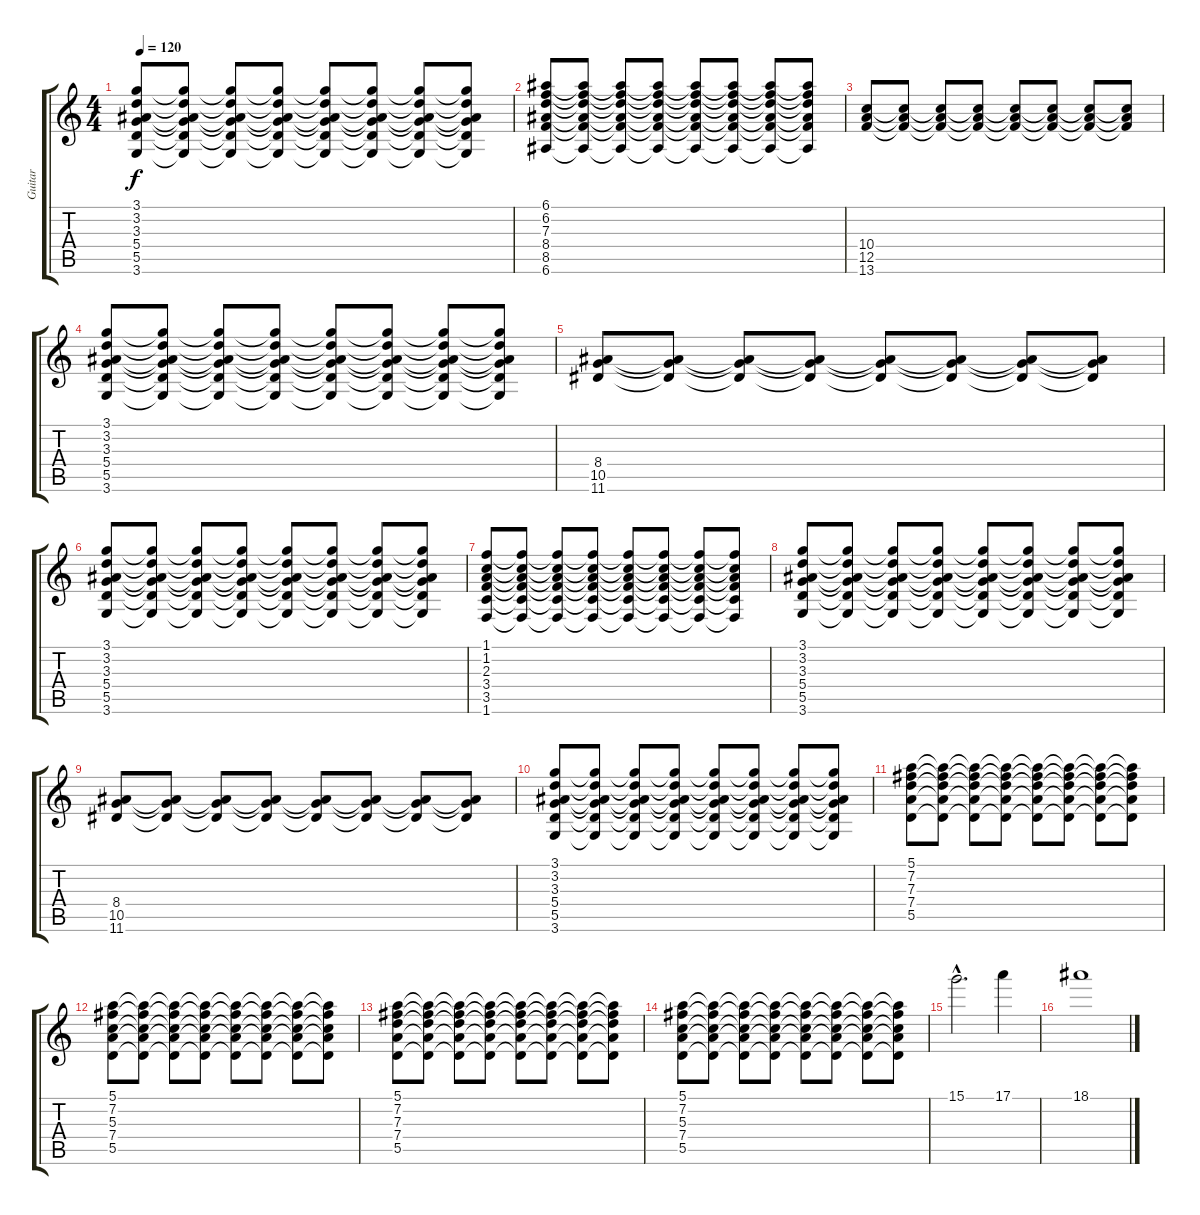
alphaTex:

\track ("Guitar" "Guitar") {instrument electricguitarclean}
\staff {score tabs}
\tuning (E4 B3 G3 D3 A2 E2) {hide}
\ts (4 4)
\tempo 120
\clef g2
\ks c
(3.1 3.2 3.3 5.4 5.5 3.6).8{dy f volume 11 instrument distortionguitar} (3.1{t} 3.2{t} 3.3{t} 5.4{t} 5.5{t} 3.6{t}).8 (3.1{t} 3.2{t} 3.3{t} 5.4{t} 5.5{t} 3.6{t}).8 (3.1{t} 3.2{t} 3.3{t} 5.4{t} 5.5{t} 3.6{t}).8 (3.1{t} 3.2{t} 3.3{t} 5.4{t} 5.5{t} 3.6{t}).8 (3.1{t} 3.2{t} 3.3{t} 5.4{t} 5.5{t} 3.6{t}).8 (3.1{t} 3.2{t} 3.3{t} 5.4{t} 5.5{t} 3.6{t}).8 (3.1{t} 3.2{t} 3.3{t} 5.4{t} 5.5{t} 3.6{t}).8 |
(6.1 6.2 7.3 8.4 8.5 6.6).8 (6.1{t} 6.2{t} 7.3{t} 8.4{t} 8.5{t} 6.6{t}).8 (6.1{t} 6.2{t} 7.3{t} 8.4{t} 8.5{t} 6.6{t}).8 (6.1{t} 6.2{t} 7.3{t} 8.4{t} 8.5{t} 6.6{t}).8 (6.1{t} 6.2{t} 7.3{t} 8.4{t} 8.5{t} 6.6{t}).8 (6.1{t} 6.2{t} 7.3{t} 8.4{t} 8.5{t} 6.6{t}).8 (6.1{t} 6.2{t} 7.3{t} 8.4{t} 8.5{t} 6.6{t}).8 (6.1{t} 6.2{t} 7.3{t} 8.4{t} 8.5{t} 6.6{t}).8 |
(10.4 12.5 13.6).8 (10.4{t} 12.5{t} 13.6{t}).8 (10.4{t} 12.5{t} 13.6{t}).8 (10.4{t} 12.5{t} 13.6{t}).8 (10.4{t} 12.5{t} 13.6{t}).8 (10.4{t} 12.5{t} 13.6{t}).8 (10.4{t} 12.5{t} 13.6{t}).8 (10.4{t} 12.5{t} 13.6{t}).8 |
(3.1 3.2 3.3 5.4 5.5 3.6).8{volume 11 instrument distortionguitar} (3.1{t} 3.2{t} 3.3{t} 5.4{t} 5.5{t} 3.6{t}).8 (3.1{t} 3.2{t} 3.3{t} 5.4{t} 5.5{t} 3.6{t}).8 (3.1{t} 3.2{t} 3.3{t} 5.4{t} 5.5{t} 3.6{t}).8 (3.1{t} 3.2{t} 3.3{t} 5.4{t} 5.5{t} 3.6{t}).8 (3.1{t} 3.2{t} 3.3{t} 5.4{t} 5.5{t} 3.6{t}).8 (3.1{t} 3.2{t} 3.3{t} 5.4{t} 5.5{t} 3.6{t}).8 (3.1{t} 3.2{t} 3.3{t} 5.4{t} 5.5{t} 3.6{t}).8 |
(8.4 10.5 11.6).8 (8.4{t} 10.5{t} 11.6{t}).8 (8.4{t} 10.5{t} 11.6{t}).8 (8.4{t} 10.5{t} 11.6{t}).8 (8.4{t} 10.5{t} 11.6{t}).8 (8.4{t} 10.5{t} 11.6{t}).8 (8.4{t} 10.5{t} 11.6{t}).8 (8.4{t} 10.5{t} 11.6{t}).8 |
(3.1 3.2 3.3 5.4 5.5 3.6).8{volume 11 instrument distortionguitar} (3.1{t} 3.2{t} 3.3{t} 5.4{t} 5.5{t} 3.6{t}).8 (3.1{t} 3.2{t} 3.3{t} 5.4{t} 5.5{t} 3.6{t}).8 (3.1{t} 3.2{t} 3.3{t} 5.4{t} 5.5{t} 3.6{t}).8 (3.1{t} 3.2{t} 3.3{t} 5.4{t} 5.5{t} 3.6{t}).8 (3.1{t} 3.2{t} 3.3{t} 5.4{t} 5.5{t} 3.6{t}).8 (3.1{t} 3.2{t} 3.3{t} 5.4{t} 5.5{t} 3.6{t}).8 (3.1{t} 3.2{t} 3.3{t} 5.4{t} 5.5{t} 3.6{t}).8 |
(1.1 1.2 2.3 3.4 3.5 1.6).8{volume 11 instrument distortionguitar} (1.1{t} 1.2{t} 2.3{t} 3.4{t} 3.5{t} 1.6{t}).8 (1.1{t} 1.2{t} 2.3{t} 3.4{t} 3.5{t} 1.6{t}).8 (1.1{t} 1.2{t} 2.3{t} 3.4{t} 3.5{t} 1.6{t}).8 (1.1{t} 1.2{t} 2.3{t} 3.4{t} 3.5{t} 1.6{t}).8 (1.1{t} 1.2{t} 2.3{t} 3.4{t} 3.5{t} 1.6{t}).8 (1.1{t} 1.2{t} 2.3{t} 3.4{t} 3.5{t} 1.6{t}).8 (1.1{t} 1.2{t} 2.3{t} 3.4{t} 3.5{t} 1.6{t}).8 |
(3.1 3.2 3.3 5.4 5.5 3.6).8{volume 11 instrument distortionguitar} (3.1{t} 3.2{t} 3.3{t} 5.4{t} 5.5{t} 3.6{t}).8 (3.1{t} 3.2{t} 3.3{t} 5.4{t} 5.5{t} 3.6{t}).8 (3.1{t} 3.2{t} 3.3{t} 5.4{t} 5.5{t} 3.6{t}).8 (3.1{t} 3.2{t} 3.3{t} 5.4{t} 5.5{t} 3.6{t}).8 (3.1{t} 3.2{t} 3.3{t} 5.4{t} 5.5{t} 3.6{t}).8 (3.1{t} 3.2{t} 3.3{t} 5.4{t} 5.5{t} 3.6{t}).8 (3.1{t} 3.2{t} 3.3{t} 5.4{t} 5.5{t} 3.6{t}).8 |
(8.4 10.5 11.6).8 (8.4{t} 10.5{t} 11.6{t}).8 (8.4{t} 10.5{t} 11.6{t}).8 (8.4{t} 10.5{t} 11.6{t}).8 (8.4{t} 10.5{t} 11.6{t}).8 (8.4{t} 10.5{t} 11.6{t}).8 (8.4{t} 10.5{t} 11.6{t}).8 (8.4{t} 10.5{t} 11.6{t}).8 |
(3.1 3.2 3.3 5.4 5.5 3.6).8{volume 11 instrument distortionguitar} (3.1{t} 3.2{t} 3.3{t} 5.4{t} 5.5{t} 3.6{t}).8 (3.1{t} 3.2{t} 3.3{t} 5.4{t} 5.5{t} 3.6{t}).8 (3.1{t} 3.2{t} 3.3{t} 5.4{t} 5.5{t} 3.6{t}).8 (3.1{t} 3.2{t} 3.3{t} 5.4{t} 5.5{t} 3.6{t}).8 (3.1{t} 3.2{t} 3.3{t} 5.4{t} 5.5{t} 3.6{t}).8 (3.1{t} 3.2{t} 3.3{t} 5.4{t} 5.5{t} 3.6{t}).8 (3.1{t} 3.2{t} 3.3{t} 5.4{t} 5.5{t} 3.6{t}).8 |
(5.1 7.2 7.3 7.4 5.5).8{volume 11 instrument distortionguitar} (5.1{t} 7.2{t} 7.3{t} 7.4{t} 5.5{t}).8 (5.1{t} 7.2{t} 7.3{t} 7.4{t} 5.5{t}).8 (5.1{t} 7.2{t} 7.3{t} 7.4{t} 5.5{t}).8 (5.1{t} 7.2{t} 7.3{t} 7.4{t} 5.5{t}).8 (5.1{t} 7.2{t} 7.3{t} 7.4{t} 5.5{t}).8 (5.1{t} 7.2{t} 7.3{t} 7.4{t} 5.5{t}).8 (5.1{t} 7.2{t} 7.3{t} 7.4{t} 5.5{t}).8 |
(5.1 7.2 5.3 7.4 5.5).8{volume 11 instrument distortionguitar} (5.1{t} 7.2{t} 5.3{t} 7.4{t} 5.5{t}).8 (5.1{t} 7.2{t} 5.3{t} 7.4{t} 5.5{t}).8 (5.1{t} 7.2{t} 5.3{t} 7.4{t} 5.5{t}).8 (5.1{t} 7.2{t} 5.3{t} 7.4{t} 5.5{t}).8 (5.1{t} 7.2{t} 5.3{t} 7.4{t} 5.5{t}).8 (5.1{t} 7.2{t} 5.3{t} 7.4{t} 5.5{t}).8 (5.1{t} 7.2{t} 5.3{t} 7.4{t} 5.5{t}).8 |
(5.1 7.2 7.3 7.4 5.5).8{volume 11 instrument distortionguitar} (5.1{t} 7.2{t} 7.3{t} 7.4{t} 5.5{t}).8 (5.1{t} 7.2{t} 7.3{t} 7.4{t} 5.5{t}).8 (5.1{t} 7.2{t} 7.3{t} 7.4{t} 5.5{t}).8 (5.1{t} 7.2{t} 7.3{t} 7.4{t} 5.5{t}).8 (5.1{t} 7.2{t} 7.3{t} 7.4{t} 5.5{t}).8 (5.1{t} 7.2{t} 7.3{t} 7.4{t} 5.5{t}).8 (5.1{t} 7.2{t} 7.3{t} 7.4{t} 5.5{t}).8 |
(5.1 7.2 5.3 7.4 5.5).8{volume 11 instrument distortionguitar} (5.1{t} 7.2{t} 5.3{t} 7.4{t} 5.5{t}).8 (5.1{t} 7.2{t} 5.3{t} 7.4{t} 5.5{t}).8 (5.1{t} 7.2{t} 5.3{t} 7.4{t} 5.5{t}).8 (5.1{t} 7.2{t} 5.3{t} 7.4{t} 5.5{t}).8 (5.1{t} 7.2{t} 5.3{t} 7.4{t} 5.5{t}).8 (5.1{t} 7.2{t} 5.3{t} 7.4{t} 5.5{t}).8 (5.1{t} 7.2{t} 5.3{t} 7.4{t} 5.5{t}).8 |
15.1{hac}.2{d volume 16 instrument overdrivenguitar} 17.1.4 |
18.1.1
